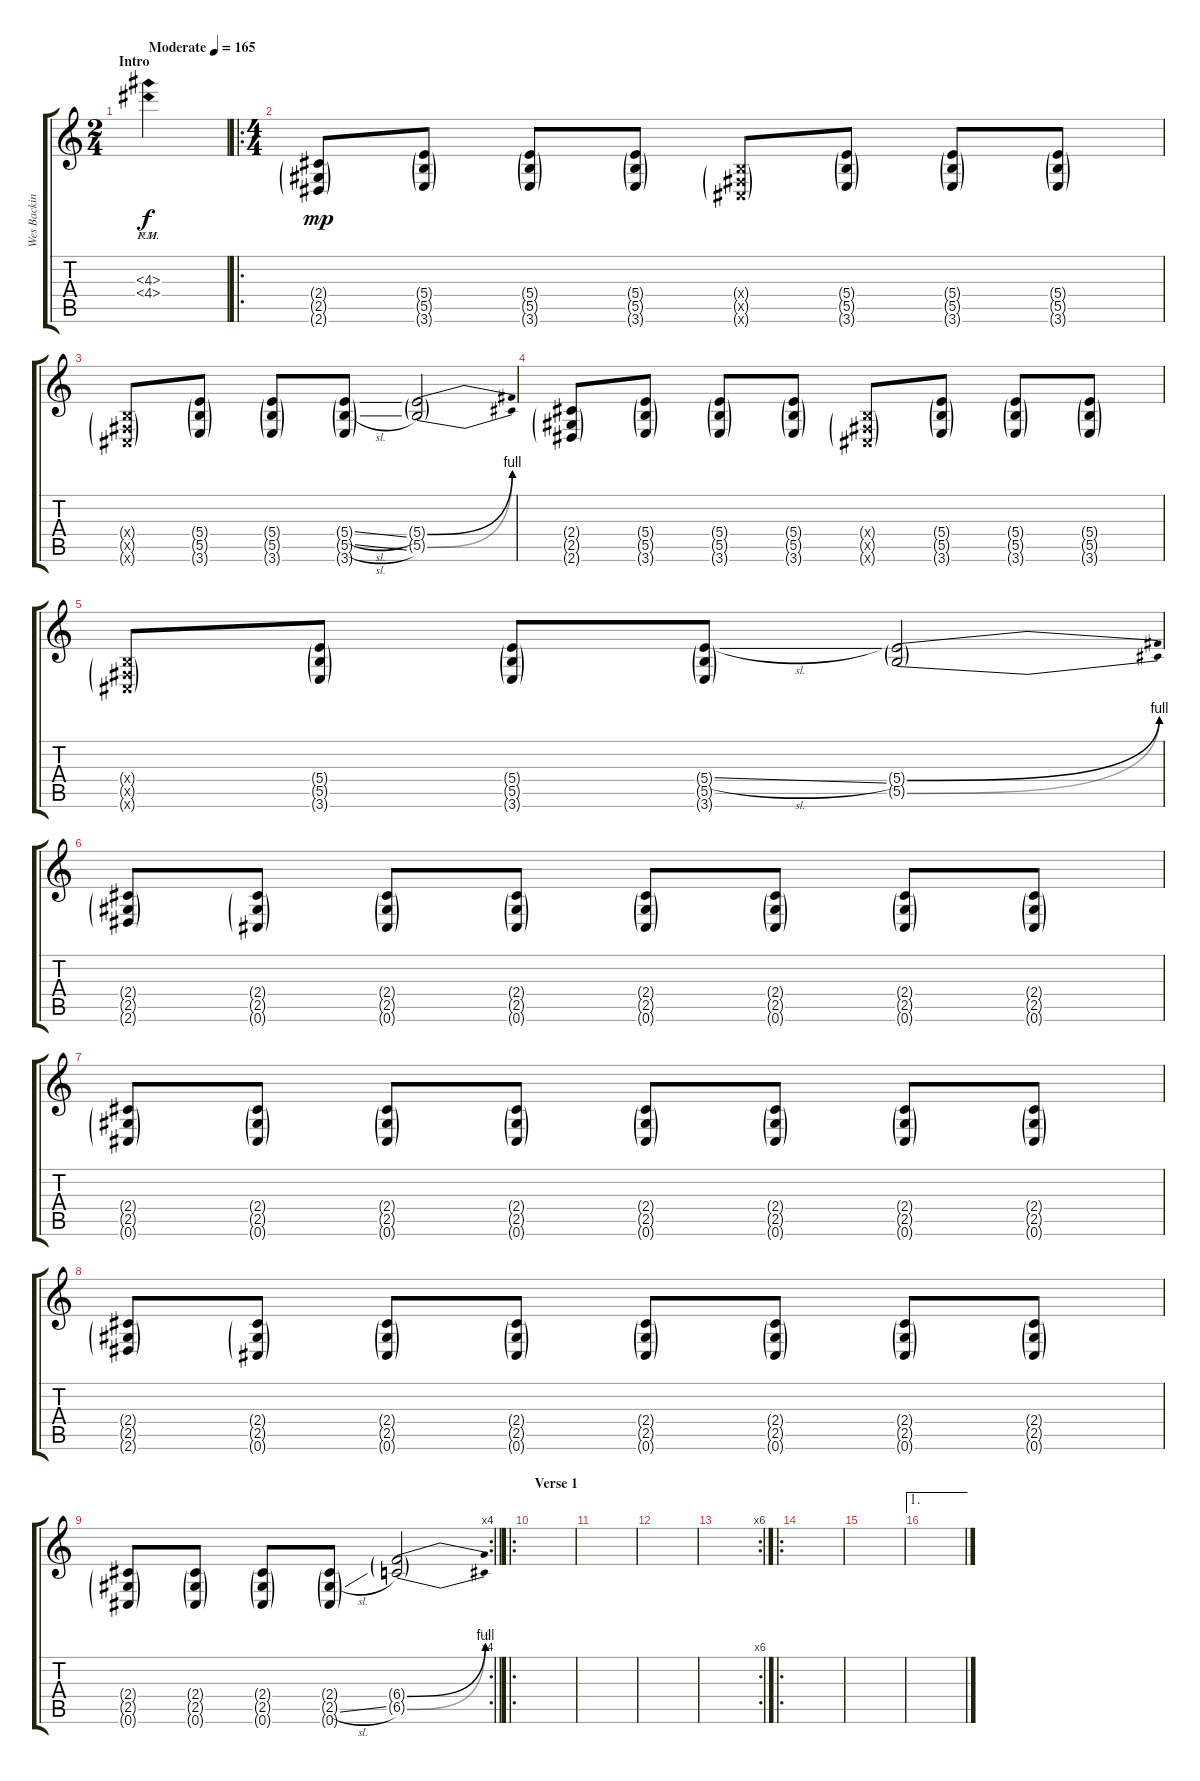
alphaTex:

\track ("Wes Backing" "Wes Backin") {instrument distortionguitar}
\staff {score tabs}
\tuning (Db4 Ab3 E3 B2 Gb2 Db2) {hide}
\ts (2 4)
\section ("" "Intro")
\tempo (165 "Moderate")
\clef g2
\ks c
(4.3{nh pm} 4.4{nh}).4{dy f instrument distortionguitar} |
\ro
\ts (4 4)
(2.4{g} 2.5{g} 2.6{g}).8{txt "" dy mp} (5.4{g} 5.5{g} 3.6{g}).8 (5.4{g} 5.5{g} 3.6{g}).8 (5.4{g} 5.5{g} 3.6{g}).8 (0.4{g x} 0.5{g x} 0.6{g x}).8 (5.4{g} 5.5{g} 3.6{g}).8 (5.4{g} 5.5{g} 3.6{g}).8 (5.4{g} 5.5{g} 3.6{g}).8 |
(0.4{g x} 0.5{g x} 0.6{g x}).8 (5.4{g} 5.5{g} 3.6{g}).8 (5.4{g} 5.5{g} 3.6{g}).8 (5.4{sl g} 5.5{sl g} 3.6{g}).8 (5.4{be (bend 0 0 60 4) g} 5.5{be (bend 0 0 60 4) g}).2 |
(2.4{g} 2.5{g} 2.6{g}).8 (5.4{g} 5.5{g} 3.6{g}).8 (5.4{g} 5.5{g} 3.6{g}).8 (5.4{g} 5.5{g} 3.6{g}).8 (0.4{g x} 0.5{g x} 0.6{g x}).8 (5.4{g} 5.5{g} 3.6{g}).8 (5.4{g} 5.5{g} 3.6{g}).8 (5.4{g} 5.5{g} 3.6{g}).8 |
(0.4{g x} 0.5{g x} 0.6{g x}).8 (5.4{g} 5.5{g} 3.6{g}).8 (5.4{g} 5.5{g} 3.6{g}).8 (5.4{sl g} 5.5{g} 3.6{g}).8 (5.4{be (bend 0 0 60 4) g} 5.5{be (bend 0 0 60 4) g}).2 |
(2.4{g} 2.5{g} 2.6{g}).8 (2.4{g} 2.5{g} 0.6{g}).8 (2.4{g} 2.5{g} 0.6{g}).8 (2.4{g} 2.5{g} 0.6{g}).8 (2.4{g} 2.5{g} 0.6{g}).8 (2.4{g} 2.5{g} 0.6{g}).8 (2.4{g} 2.5{g} 0.6{g}).8 (2.4{g} 2.5{g} 0.6{g}).8 |
(2.4{g} 2.5{g} 0.6{g}).8 (2.4{g} 2.5{g} 0.6{g}).8 (2.4{g} 2.5{g} 0.6{g}).8 (2.4{g} 2.5{g} 0.6{g}).8 (2.4{g} 2.5{g} 0.6{g}).8 (2.4{g} 2.5{g} 0.6{g}).8 (2.4{g} 2.5{g} 0.6{g}).8 (2.4{g} 2.5{g} 0.6{g}).8 |
(2.4{g} 2.5{g} 2.6{g}).8 (2.4{g} 2.5{g} 0.6{g}).8 (2.4{g} 2.5{g} 0.6{g}).8 (2.4{g} 2.5{g} 0.6{g}).8 (2.4{g} 2.5{g} 0.6{g}).8 (2.4{g} 2.5{g} 0.6{g}).8 (2.4{g} 2.5{g} 0.6{g}).8 (2.4{g} 2.5{g} 0.6{g}).8 |
\rc 4
\barLineRight lightlight
(2.4{g} 2.5{g} 0.6{g}).8 (2.4{g} 2.5{g} 0.6{g}).8 (2.4{g} 2.5{g} 0.6{g}).8 (2.4{g} 2.5{sl g} 0.6{g}).8 (6.4{be (bend 0 0 60 4) g} 6.5{be (bend 0 0 60 2) g}).2 |
\ro
\section ("" "Verse 1")
|
|
|
\rc 6
|
\ro
|
|
\ae 1
